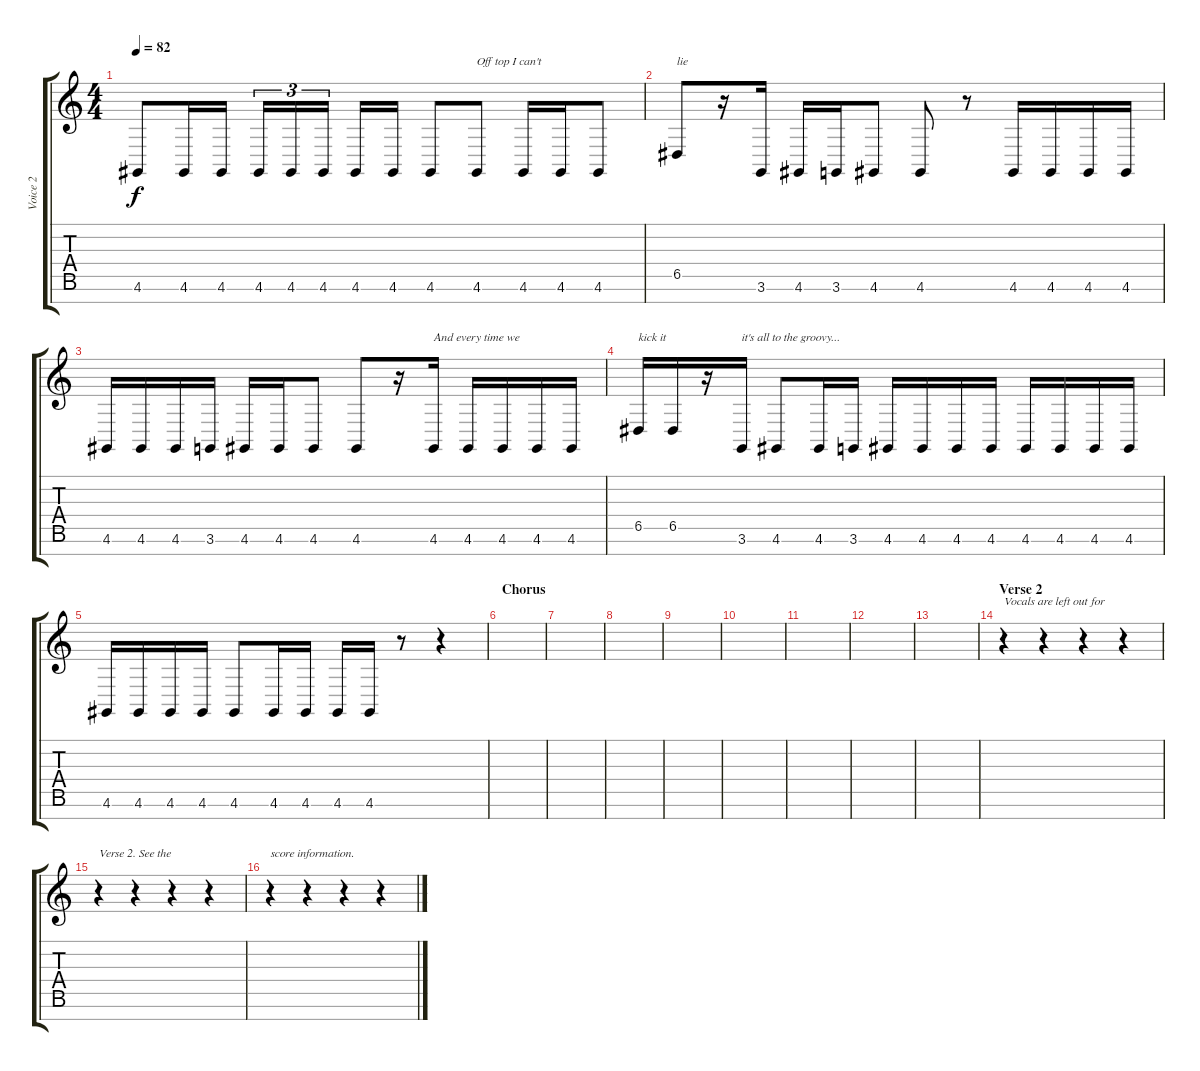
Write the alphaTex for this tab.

\track ("Voice 2" "Voice 2") {instrument tenorsax}
\staff {score tabs}
\tuning (E4 B3 G3 D3 A2 E2 B1) {hide}
\ts (4 4)
\tempo 82
\clef g2
\ks c
4.6.8{dy f} 4.6.16 4.6.16 4.6.16{tu (3 2)} 4.6.16{tu (3 2)} 4.6.16{tu (3 2)} 4.6.16 4.6.16 4.6.8 4.6.8{txt "Off top I can't"} 4.6.16 4.6.16 4.6.8 |
6.5.8{txt "lie"} r.16 3.6.16 4.6.16 3.6.16 4.6.8 4.6.8 r.8 4.6.16 4.6.16 4.6.16 4.6.16 |
4.6.16 4.6.16 4.6.16 3.6.16 4.6.16 4.6.16 4.6.8 4.6.8 r.16 4.6.16{txt "And every time we"} 4.6.16 4.6.16 4.6.16 4.6.16 |
6.5.16{txt "kick it"} 6.5.16 r.16 3.6.16{txt "it's all to the groovy..."} 4.6.8 4.6.16 3.6.16 4.6.16 4.6.16 4.6.16 4.6.16 4.6.16 4.6.16 4.6.16 4.6.16 |
4.6.16 4.6.16 4.6.16 4.6.16 4.6.8 4.6.16 4.6.16 4.6.16 4.6.16 r.8 r.4 |
\section ("" "Chorus")
|
|
|
|
|
|
|
|
\section ("" "Verse 2")
r.4{txt "Vocals are left out for "} r.4 r.4 r.4 |
r.4{txt "Verse 2. See the"} r.4 r.4 r.4 |
r.4{txt "score information."} r.4 r.4 r.4
